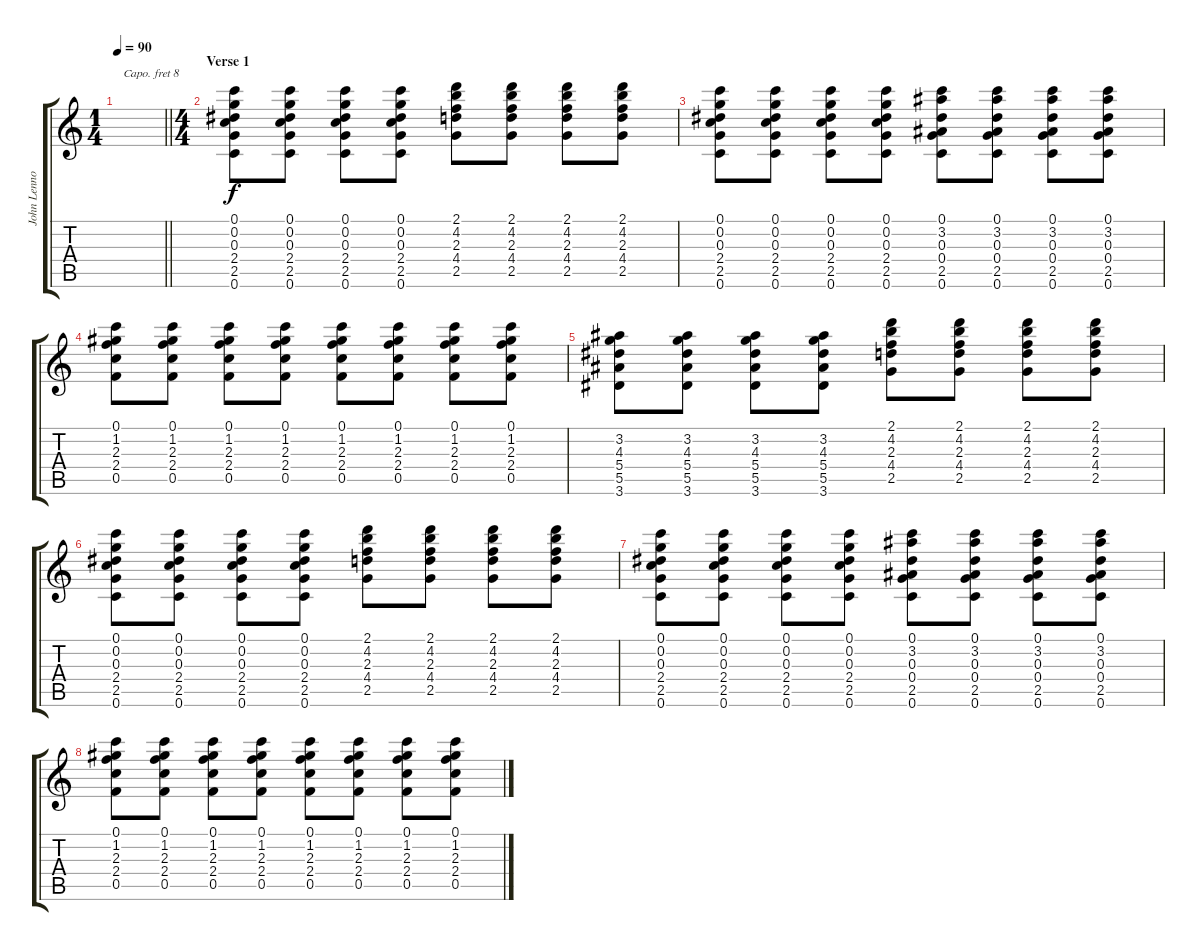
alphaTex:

\track ("John Lennon (Rhythm guitar) Capo 8" "John Lenno") {instrument distortionguitar}
\staff {score tabs}
\capo 8
\tuning (E4 B3 G3 D3 A2 E2) {hide}
\ts (1 4)
\tempo 90
\clef g2
\barLineRight lightlight
\ks c
|
\ts (4 4)
\section ("" "Verse 1")
(0.1 0.2 0.3 2.4 2.5 0.6).8 (0.1 0.2 0.3 2.4 2.5 0.6).8 (0.1 0.2 0.3 2.4 2.5 0.6).8 (0.1 0.2 0.3 2.4 2.5 0.6).8 (2.1 4.2 2.3 4.4 2.5).8 (2.1 4.2 2.3 4.4 2.5).8 (2.1 4.2 2.3 4.4 2.5).8 (2.1 4.2 2.3 4.4 2.5).8 |
(0.1 0.2 0.3 2.4 2.5 0.6).8 (0.1 0.2 0.3 2.4 2.5 0.6).8 (0.1 0.2 0.3 2.4 2.5 0.6).8 (0.1 0.2 0.3 2.4 2.5 0.6).8 (0.1 3.2 0.3 0.4 2.5 0.6).8 (0.1 3.2 0.3 0.4 2.5 0.6).8 (0.1 3.2 0.3 0.4 2.5 0.6).8 (0.1 3.2 0.3 0.4 2.5 0.6).8 |
(0.1 1.2 2.3 2.4 0.5).8 (0.1 1.2 2.3 2.4 0.5).8 (0.1 1.2 2.3 2.4 0.5).8 (0.1 1.2 2.3 2.4 0.5).8 (0.1 1.2 2.3 2.4 0.5).8 (0.1 1.2 2.3 2.4 0.5).8 (0.1 1.2 2.3 2.4 0.5).8 (0.1 1.2 2.3 2.4 0.5).8 |
(3.2 4.3 5.4 5.5 3.6).8 (3.2 4.3 5.4 5.5 3.6).8 (3.2 4.3 5.4 5.5 3.6).8 (3.2 4.3 5.4 5.5 3.6).8 (2.1 4.2 2.3 4.4 2.5).8 (2.1 4.2 2.3 4.4 2.5).8 (2.1 4.2 2.3 4.4 2.5).8 (2.1 4.2 2.3 4.4 2.5).8 |
(0.1 0.2 0.3 2.4 2.5 0.6).8 (0.1 0.2 0.3 2.4 2.5 0.6).8 (0.1 0.2 0.3 2.4 2.5 0.6).8 (0.1 0.2 0.3 2.4 2.5 0.6).8 (2.1 4.2 2.3 4.4 2.5).8 (2.1 4.2 2.3 4.4 2.5).8 (2.1 4.2 2.3 4.4 2.5).8 (2.1 4.2 2.3 4.4 2.5).8 |
(0.1 0.2 0.3 2.4 2.5 0.6).8 (0.1 0.2 0.3 2.4 2.5 0.6).8 (0.1 0.2 0.3 2.4 2.5 0.6).8 (0.1 0.2 0.3 2.4 2.5 0.6).8 (0.1 3.2 0.3 0.4 2.5 0.6).8 (0.1 3.2 0.3 0.4 2.5 0.6).8 (0.1 3.2 0.3 0.4 2.5 0.6).8 (0.1 3.2 0.3 0.4 2.5 0.6).8 |
(0.1 1.2 2.3 2.4 0.5).8 (0.1 1.2 2.3 2.4 0.5).8 (0.1 1.2 2.3 2.4 0.5).8 (0.1 1.2 2.3 2.4 0.5).8 (0.1 1.2 2.3 2.4 0.5).8 (0.1 1.2 2.3 2.4 0.5).8 (0.1 1.2 2.3 2.4 0.5).8 (0.1 1.2 2.3 2.4 0.5).8
